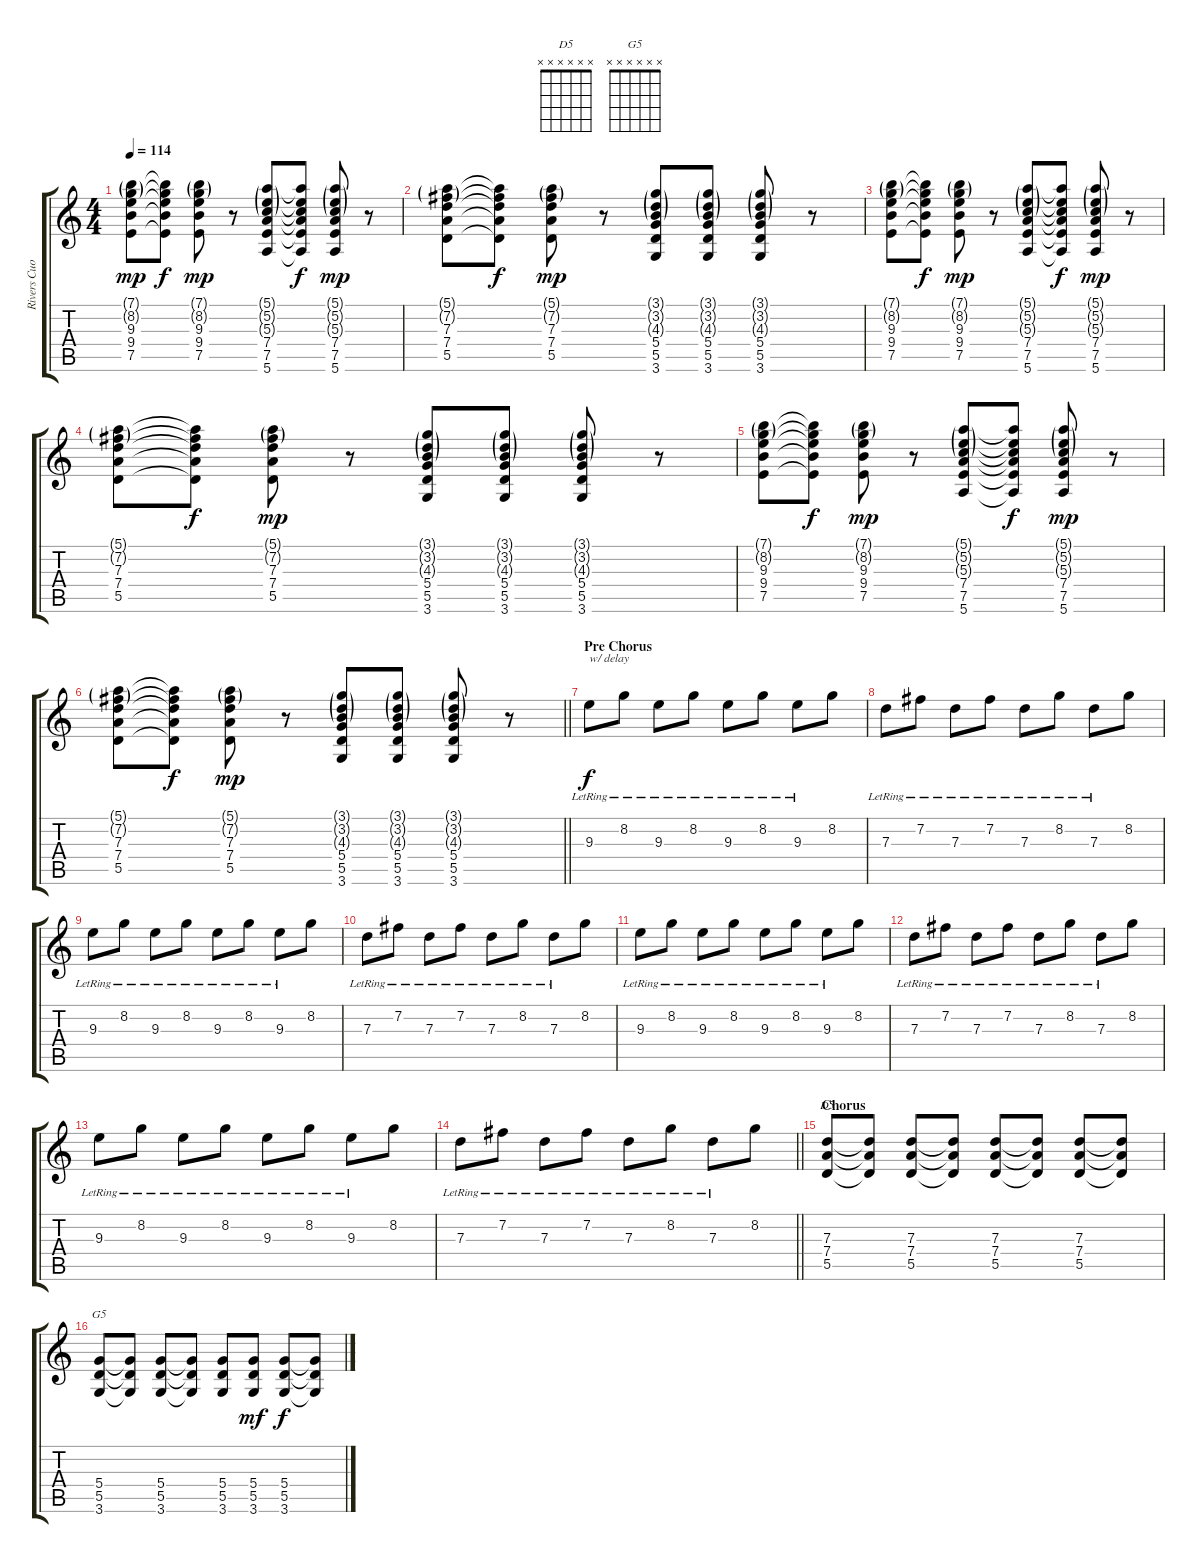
\track ("Rivers Cuomo - Guitar" "Rivers Cuo") {instrument electricguitarclean}
\staff {score tabs}
\tuning (E4 B3 G3 D3 A2 E2) {hide}
\chord ("D5" x x x x x x)
\chord ("G5" x x x x x x)
\ts (4 4)
\tempo 114
\clef g2
\ks c
(7.1{g} 8.2{g} 9.3 9.4 7.5).8{dy mp} (7.1{t} 8.2{t} 9.3{t} 9.4{t} 7.5{t}).8{dy f} (7.1{g} 8.2{g} 9.3 9.4 7.5).8{dy mp} r.8 (5.1{g} 5.2{g} 5.3{g} 7.4 7.5 5.6).8 (5.1{t} 5.2{t} 5.3{t} 7.4{t} 7.5{t} 5.6{t}).8{dy f} (5.1{g} 5.2{g} 5.3{g} 7.4 7.5 5.6).8{dy mp} r.8 |
(5.1{g} 7.2{g} 7.3 7.4 5.5).8 (5.1{t} 7.2{t} 7.3{t} 7.4{t} 5.5{t}).8{dy f} (5.1{g} 7.2{g} 7.3 7.4 5.5).8{dy mp} r.8 (3.1{g} 3.2{g} 4.3{g} 5.4 5.5 3.6).8 (3.1{g} 3.2{g} 4.3{g} 5.4 5.5 3.6).8 (3.1{g} 3.2{g} 4.3{g} 5.4 5.5 3.6).8 r.8 |
(7.1{g} 8.2{g} 9.3 9.4 7.5).8 (7.1{t} 8.2{t} 9.3{t} 9.4{t} 7.5{t}).8{dy f} (7.1{g} 8.2{g} 9.3 9.4 7.5).8{dy mp} r.8 (5.1{g} 5.2{g} 5.3{g} 7.4 7.5 5.6).8 (5.1{t} 5.2{t} 5.3{t} 7.4{t} 7.5{t} 5.6{t}).8{dy f} (5.1{g} 5.2{g} 5.3{g} 7.4 7.5 5.6).8{dy mp} r.8 |
(5.1{g} 7.2{g} 7.3 7.4 5.5).8 (5.1{t} 7.2{t} 7.3{t} 7.4{t} 5.5{t}).8{dy f} (5.1{g} 7.2{g} 7.3 7.4 5.5).8{dy mp} r.8 (3.1{g} 3.2{g} 4.3{g} 5.4 5.5 3.6).8 (3.1{g} 3.2{g} 4.3{g} 5.4 5.5 3.6).8 (3.1{g} 3.2{g} 4.3{g} 5.4 5.5 3.6).8 r.8 |
(7.1{g} 8.2{g} 9.3 9.4 7.5).8 (7.1{t} 8.2{t} 9.3{t} 9.4{t} 7.5{t}).8{dy f} (7.1{g} 8.2{g} 9.3 9.4 7.5).8{dy mp} r.8 (5.1{g} 5.2{g} 5.3{g} 7.4 7.5 5.6).8 (5.1{t} 5.2{t} 5.3{t} 7.4{t} 7.5{t} 5.6{t}).8{dy f} (5.1{g} 5.2{g} 5.3{g} 7.4 7.5 5.6).8{dy mp} r.8 |
\barLineRight lightlight
(5.1{g} 7.2{g} 7.3 7.4 5.5).8 (5.1{t} 7.2{t} 7.3{t} 7.4{t} 5.5{t}).8{dy f} (5.1{g} 7.2{g} 7.3 7.4 5.5).8{dy mp} r.8 (3.1{g} 3.2{g} 4.3{g} 5.4 5.5 3.6).8 (3.1{g} 3.2{g} 4.3{g} 5.4 5.5 3.6).8 (3.1{g} 3.2{g} 4.3{g} 5.4 5.5 3.6).8 r.8 |
\section ("" "Pre Chorus")
9.3{lr}.8{txt "w/ delay" dy f volume 15} 8.2{lr}.8 9.3{lr}.8 8.2{lr}.8 9.3{lr}.8 8.2{lr}.8 9.3{lr}.8 8.2.8 |
7.3{lr}.8 7.2{lr}.8 7.3{lr}.8 7.2{lr}.8 7.3{lr}.8 8.2{lr}.8 7.3{lr}.8 8.2.8 |
9.3{lr}.8 8.2{lr}.8 9.3{lr}.8 8.2{lr}.8 9.3{lr}.8 8.2{lr}.8 9.3{lr}.8 8.2.8 |
7.3{lr}.8 7.2{lr}.8 7.3{lr}.8 7.2{lr}.8 7.3{lr}.8 8.2{lr}.8 7.3{lr}.8 8.2.8 |
9.3{lr}.8 8.2{lr}.8 9.3{lr}.8 8.2{lr}.8 9.3{lr}.8 8.2{lr}.8 9.3{lr}.8 8.2.8 |
7.3{lr}.8 7.2{lr}.8 7.3{lr}.8 7.2{lr}.8 7.3{lr}.8 8.2{lr}.8 7.3{lr}.8 8.2.8 |
9.3{lr}.8 8.2{lr}.8 9.3{lr}.8 8.2{lr}.8 9.3{lr}.8 8.2{lr}.8 9.3{lr}.8 8.2.8 |
\barLineRight lightlight
7.3{lr}.8 7.2{lr}.8 7.3{lr}.8 7.2{lr}.8 7.3{lr}.8 8.2{lr}.8 7.3{lr}.8 8.2.8 |
\section ("" "Chorus")
(7.3 7.4 5.5).8{ch "D5" volume 16 instrument distortionguitar} (7.3{t} 7.4{t} 5.5{t}).8 (7.3 7.4 5.5).8 (7.3{t} 7.4{t} 5.5{t}).8 (7.3 7.4 5.5).8 (7.3{t} 7.4{t} 5.5{t}).8 (7.3 7.4 5.5).8 (7.3{t} 7.4{t} 5.5{t}).8 |
(5.4 5.5 3.6).8{ch "G5"} (5.4{t} 5.5{t} 3.6{t}).8 (5.4 5.5 3.6).8 (5.4{t} 5.5{t} 3.6{t}).8 (5.4 5.5 3.6).8 (5.4 5.5 3.6).8{dy mf} (5.4 5.5 3.6).8{dy f} (5.4{t} 5.5{t} 3.6{t}).8
